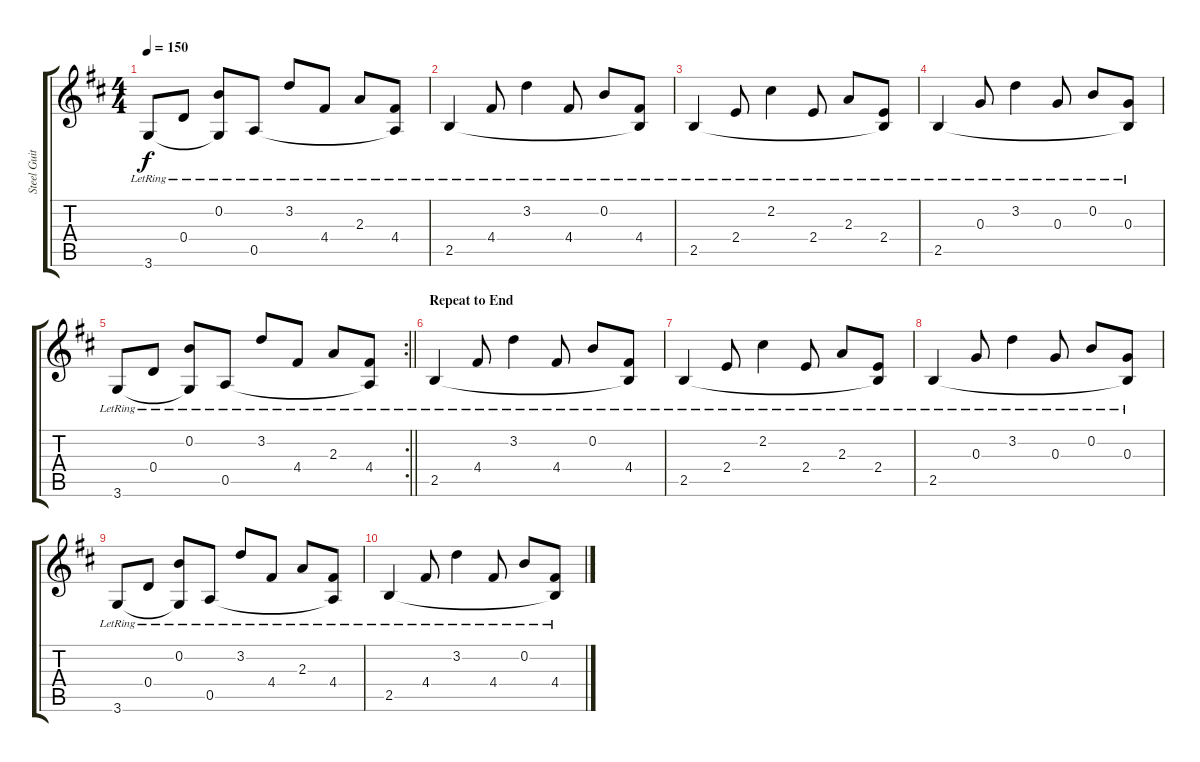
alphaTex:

\track ("Steel Guitar (L)" "Steel Guit") {instrument acousticguitarsteel}
\staff {score tabs}
\tuning (E4 B3 G3 D3 A2 E2) {hide}
\ts (4 4)
\tempo 150
\clef g2
\ks d
3.6{lr}.8{dy f} 0.4{lr}.8 (0.2{lr} 3.6{t}).8 0.5{lr}.8 3.2{lr}.8 4.4{lr}.8 2.3{lr}.8 (4.4{lr} 0.5{t}).8 |
2.5{lr}.4 4.4{lr}.8 3.2{lr}.4 4.4{lr}.8 0.2{lr}.8 (4.4{lr} 2.5{t}).8 |
2.5{lr}.4 2.4{lr}.8 2.2{lr}.4 2.4{lr}.8 2.3{lr}.8 (2.4{lr} 2.5{t}).8 |
2.5{lr}.4 0.3{lr}.8 3.2{lr}.4 0.3{lr}.8 0.2{lr}.8 (0.3{lr} 2.5{t}).8 |
\rc 2
\barLineRight lightlight
3.6{lr}.8 0.4{lr}.8 (0.2{lr} 3.6{t}).8 0.5{lr}.8 3.2{lr}.8 4.4{lr}.8 2.3{lr}.8 (4.4{lr} 0.5{t}).8 |
\section ("" "Repeat to End")
2.5{lr}.4 4.4{lr}.8 3.2{lr}.4 4.4{lr}.8 0.2{lr}.8 (4.4{lr} 2.5{t}).8 |
2.5{lr}.4 2.4{lr}.8 2.2{lr}.4 2.4{lr}.8 2.3{lr}.8 (2.4{lr} 2.5{t}).8 |
2.5{lr}.4 0.3{lr}.8 3.2{lr}.4 0.3{lr}.8 0.2{lr}.8 (0.3{lr} 2.5{t}).8 |
3.6{lr}.8 0.4{lr}.8 (0.2{lr} 3.6{t}).8 0.5{lr}.8 3.2{lr}.8 4.4{lr}.8 2.3{lr}.8 (4.4{lr} 0.5{t}).8 |
2.5{lr}.4 4.4{lr}.8 3.2{lr}.4 4.4{lr}.8 0.2{lr}.8 (4.4{lr} 2.5{t}).8
